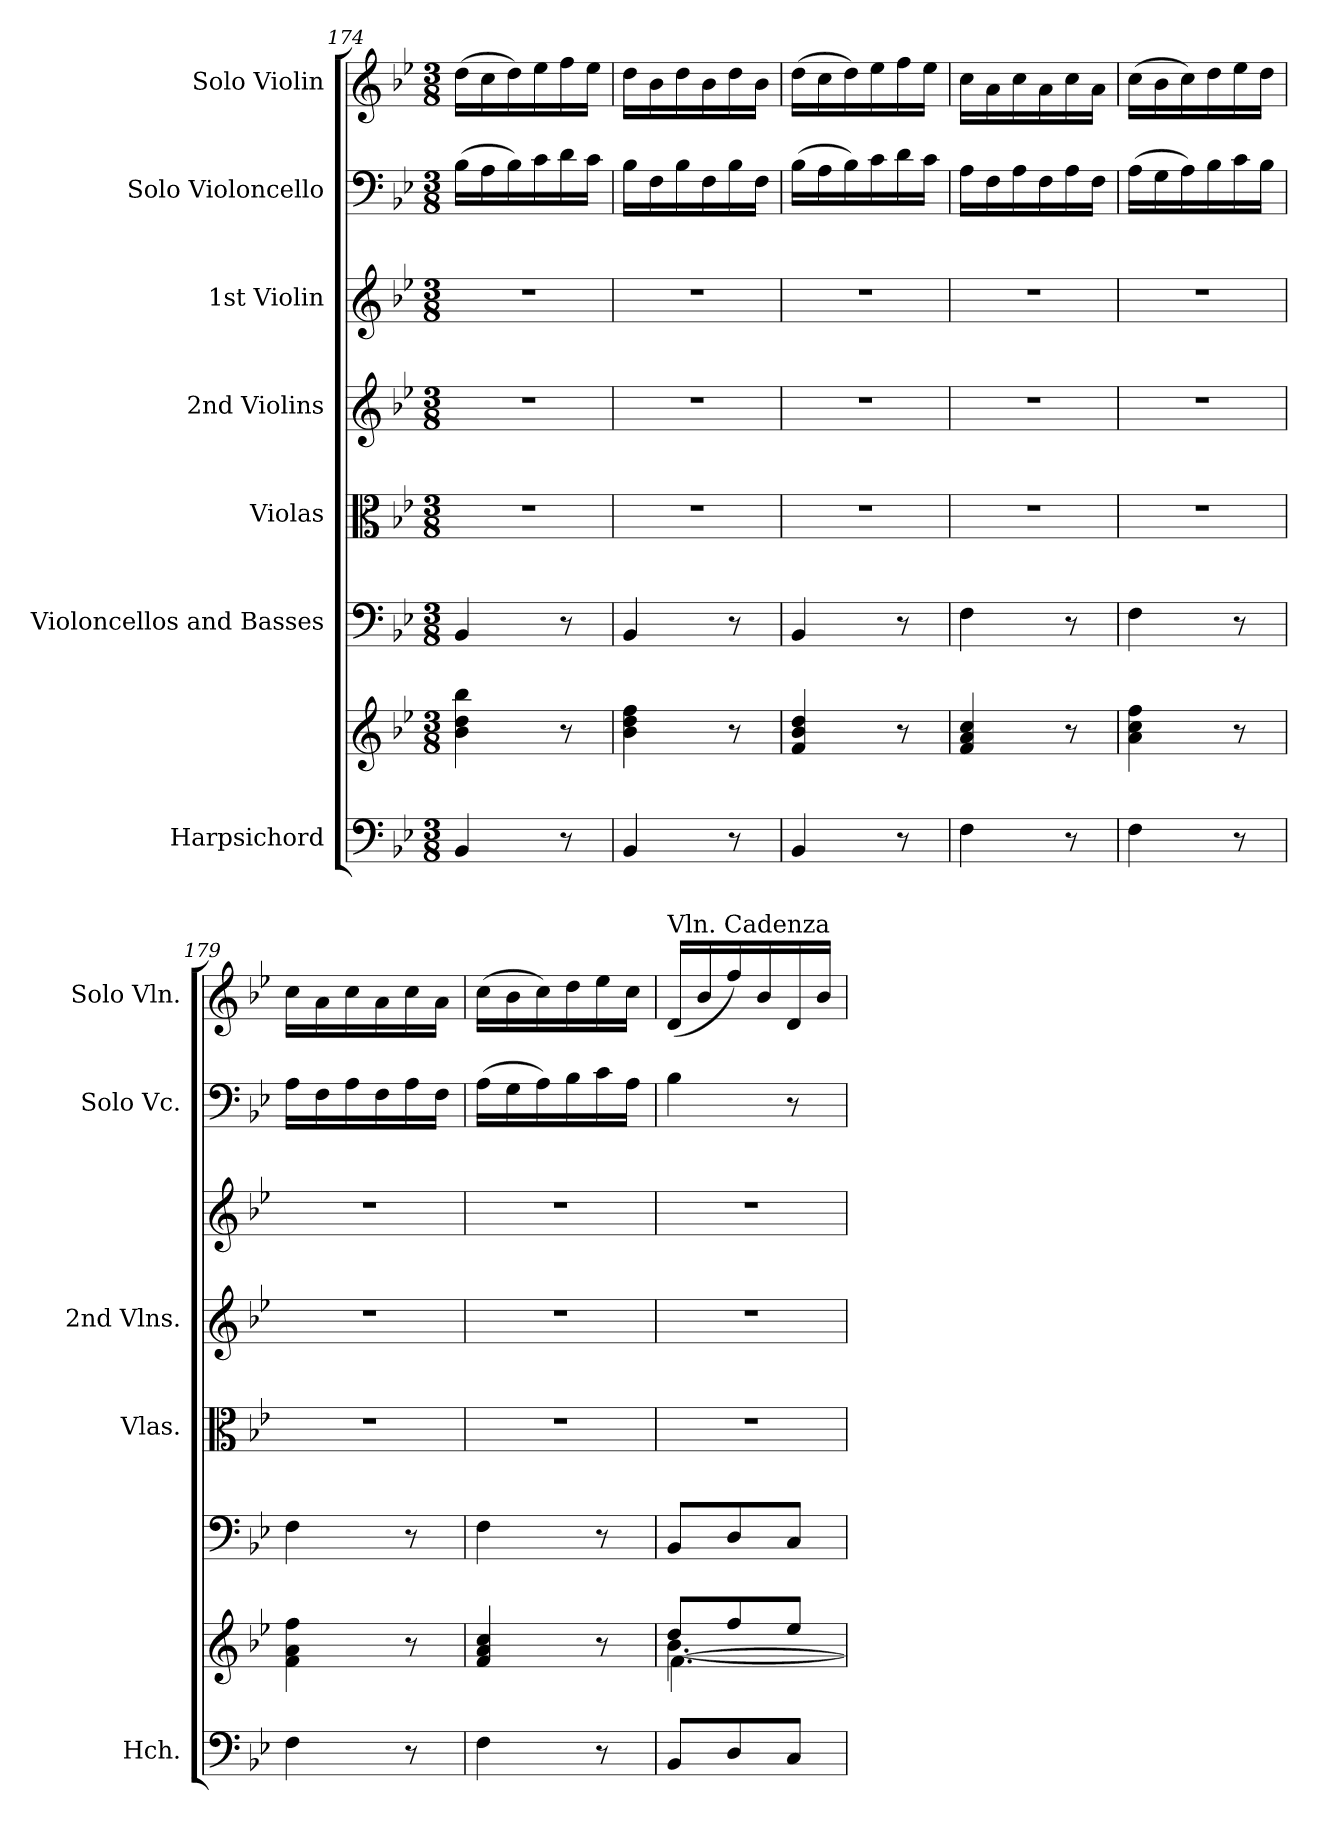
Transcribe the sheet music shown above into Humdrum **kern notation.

**kern	**kern	**kern	**kern	**kern	**kern	**kern	**kern
*part7	*part7	*part6	*part5	*part4	*part3	*part2	*part1
*staff8	*staff7	*staff6	*staff5	*staff4	*staff3	*staff2	*staff1
*I"Harpsichord	*	*I"Violoncellos and Basses	*I"Violas	*I"2nd Violins	*I"1st Violin	*I"Solo Violoncello	*I"Solo Violin
*I'Hch.	*	*	*I'Vlas.	*I'2nd Vlns.	*	*I'Solo Vc.	*I'Solo Vln.
*clefF4	*clefG2	*clefF4	*clefC3	*clefG2	*clefG2	*clefF4	*clefG2
*k[b-e-]	*k[b-e-]	*k[b-e-]	*k[b-e-]	*k[b-e-]	*k[b-e-]	*k[b-e-]	*k[b-e-]
*M3/8	*M3/8	*M3/8	*M3/8	*M3/8	*M3/8	*M3/8	*M3/8
=174	=174	=174	=174	=174	=174	=174	=174
4BB-/	4b-\ 4dd\ 4bb-\	4BB-/	4.r	4.r	4.r	(>16B-\LL	(>16dd\LL
.	.	.	.	.	.	16A\	16cc\
.	.	.	.	.	.	16B-\)	16dd\)
.	.	.	.	.	.	16c\	16ee-\
8r	8r	8r	.	.	.	16d\	16ff\
.	.	.	.	.	.	16c\JJ	16ee-\JJ
=175	=175	=175	=175	=175	=175	=175	=175
4BB-/	4b-\ 4dd\ 4ff\	4BB-/	4.r	4.r	4.r	16B-\LL	16dd\LL
.	.	.	.	.	.	16F\	16b-\
.	.	.	.	.	.	16B-\	16dd\
.	.	.	.	.	.	16F\	16b-\
8r	8r	8r	.	.	.	16B-\	16dd\
.	.	.	.	.	.	16F\JJ	16b-\JJ
=176	=176	=176	=176	=176	=176	=176	=176
4BB-/	4f/ 4b-/ 4dd/	4BB-/	4.r	4.r	4.r	(>16B-\LL	(>16dd\LL
.	.	.	.	.	.	16A\	16cc\
.	.	.	.	.	.	16B-\)	16dd\)
.	.	.	.	.	.	16c\	16ee-\
8r	8r	8r	.	.	.	16d\	16ff\
.	.	.	.	.	.	16c\JJ	16ee-\JJ
=177	=177	=177	=177	=177	=177	=177	=177
4F\	4f/ 4a/ 4cc/	4F\	4.r	4.r	4.r	16A\LL	16cc\LL
.	.	.	.	.	.	16F\	16a\
.	.	.	.	.	.	16A\	16cc\
.	.	.	.	.	.	16F\	16a\
8r	8r	8r	.	.	.	16A\	16cc\
.	.	.	.	.	.	16F\JJ	16a\JJ
=178	=178	=178	=178	=178	=178	=178	=178
4F\	4a\ 4cc\ 4ff\	4F\	4.r	4.r	4.r	(>16A\LL	(>16cc\LL
.	.	.	.	.	.	16G\	16b-\
.	.	.	.	.	.	16A\)	16cc\)
.	.	.	.	.	.	16B-\	16dd\
8r	8r	8r	.	.	.	16c\	16ee-\
.	.	.	.	.	.	16B-\JJ	16dd\JJ
=179	=179	=179	=179	=179	=179	=179	=179
4F\	4f\ 4a\ 4ff\	4F\	4.r	4.r	4.r	16A\LL	16cc\LL
.	.	.	.	.	.	16F\	16a\
.	.	.	.	.	.	16A\	16cc\
.	.	.	.	.	.	16F\	16a\
8r	8r	8r	.	.	.	16A\	16cc\
.	.	.	.	.	.	16F\JJ	16a\JJ
!!LO:PB:g=z
=180	=180	=180	=180	=180	=180	=180	=180
4F\	4f/ 4a/ 4cc/	4F\	4.r	4.r	4.r	(>16A\LL	(>16cc\LL
.	.	.	.	.	.	16G\	16b-\
.	.	.	.	.	.	16A\)	16cc\)
.	.	.	.	.	.	16B-\	16dd\
8r	8r	8r	.	.	.	16c\	16ee-\
.	.	.	.	.	.	16A\JJ	16cc\JJ
=181	=181	=181	=181	=181	=181	=181	=181
*	*^	*	*	*	*	*	*
*	*	*^	*	*	*	*	*	*
!	!	!	!	!	!	!	!	!	!LO:TX:a:t=Vln. Cadenza
8BB-/L	8dd/L	[4.b-\	[4.f\	8BB-/L	4.r	4.r	4.r	4B-\	(<16d/LL
.	.	.	.	.	.	.	.	.	16b-/
8D/	8ff/	.	.	8D/	.	.	.	.	16ff/)
.	.	.	.	.	.	.	.	.	16b-/
8C/J	8ee-/J	.	.	8C/J	.	.	.	8r	16d/
.	.	.	.	.	.	.	.	.	16b-/JJ
*	*v	*v	*v	*	*	*	*	*	*
=	=	=	=	=	=	=	=
*-	*-	*-	*-	*-	*-	*-	*-
